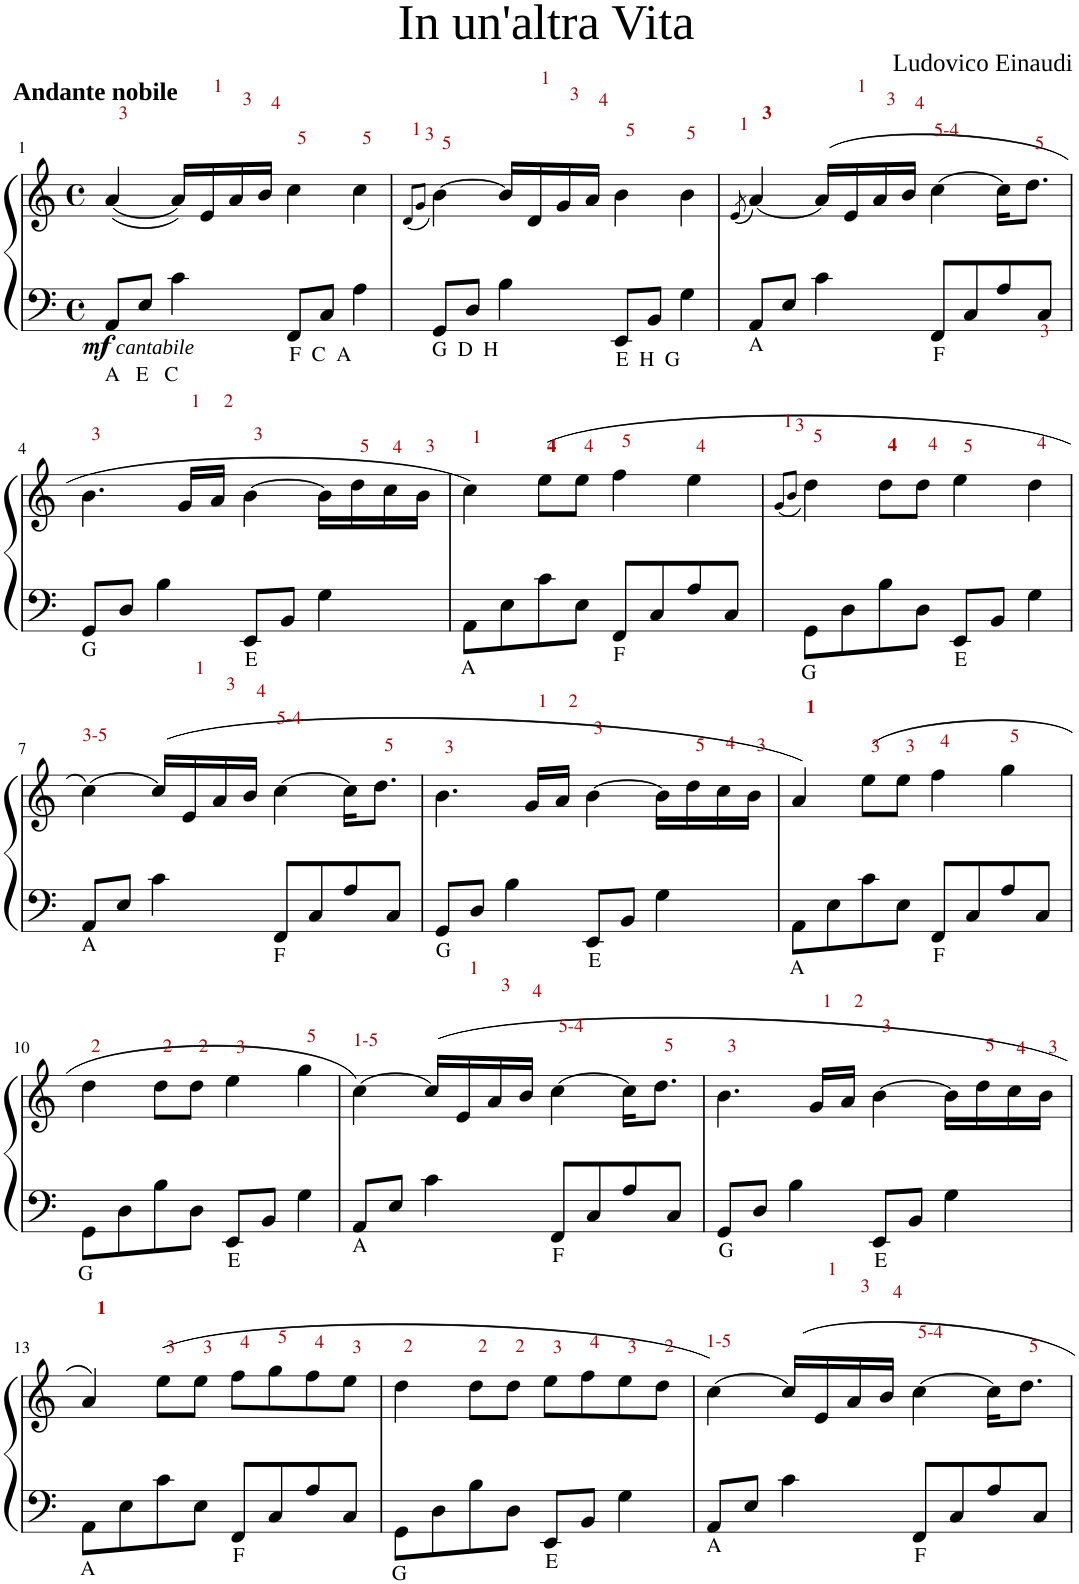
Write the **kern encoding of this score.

**kern	**kern	**dynam
*part1	*part1	*part1
*staff2	*staff1	*staff1/2
*I"Piano	*	*
*I'Pno	*	*
*clefF4	*clefG2	*
*k[]	*k[]	*
*M4/4	*M4/4	*
*met(c)	*met(c)	*
=1	=1	=1
!	!LO:TX:a:B:t=Andante nobile	!
!LO:TX:b:t=A   E   C	!	!
!	!	!LO:DY:b=2
!	!	!LO:DY:n=1:b=2
8AA/L	([4a/	mf other-dynamics
8E/J	.	.
4c\	16a/LL])	.
.	16e/	.
.	16a/	.
.	16b/JJ	.
!LO:TX:b:t=F  C  A	!	!
8FF/L	4cc\	.
8C/J	.	.
4A\	4cc\	.
=2	=2	=2
.	(8qd/L	.
.	8qg/J	.
!LO:TX:b:t=G  D  H	!	!
8GG/L	[4b\)	.
8D/J	.	.
4B\	16b/LL]	.
.	16d/	.
.	16g/	.
.	16a/JJ	.
!LO:TX:b:t=E  H  G	!	!
8EE/L	4b\	.
8BB/J	.	.
4G\	4b\	.
=3	=3	=3
.	(8qe/	.
!LO:TX:b:t=A	!	!
8AA/L	[4a/)	.
8E/J	.	.
4c\	(16a/LL]	.
.	16e/	.
.	16a/	.
.	16b/JJ	.
!LO:TX:b:t=F	!	!
8FF/L	[4cc\	.
8C/	.	.
8A/	16cc\KL]	.
.	8.dd\J	.
8C/J	.	.
!!LO:LB:g=z
=4	=4	=4
!LO:TX:b:t=G	!	!
8GG/L	4.b\	.
8D/J	.	.
4B\	.	.
.	16g/LL	.
.	16a/JJ	.
!LO:TX:b:t=E	!	!
8EE/L	[4b\	.
8BB/J	.	.
4G\	16b\LL]	.
.	16dd\	.
.	16cc\	.
.	16b\JJ	.
=5	=5	=5
!LO:TX:b:t=A	!	!
8AA\L	4cc\)	.
8E\	.	.
8c\	(8ee\L	.
8E\J	8ee\J	.
!LO:TX:b:t=F	!	!
8FF/L	4ff\	.
8C/	.	.
8A/	4ee\	.
8C/J	.	.
=6	=6	=6
.	(8qg/L	.
.	8qb/J	.
!LO:TX:b:t=G	!	!
8GG\L	4dd\)	.
8D\	.	.
8B\	8dd\L	.
8D\J	8dd\J	.
!LO:TX:b:t=E	!	!
8EE/L	4ee\	.
8BB/J	.	.
4G\	4dd\	.
!!LO:LB:g=z
=7	=7	=7
!LO:TX:b:t=A	!	!
8AA/L	[4cc\)	.
8E/J	.	.
4c\	(16cc/LL]	.
.	16e/	.
.	16a/	.
.	16b/JJ	.
!LO:TX:b:t=F	!	!
8FF/L	[4cc\	.
8C/	.	.
8A/	16cc\KL]	.
.	8.dd\J	.
8C/J	.	.
=8	=8	=8
!LO:TX:b:t=G	!	!
8GG/L	4.b\	.
8D/J	.	.
4B\	.	.
.	16g/LL	.
.	16a/JJ	.
!LO:TX:b:t=E	!	!
8EE/L	[4b\	.
8BB/J	.	.
4G\	16b\LL]	.
.	16dd\	.
.	16cc\	.
.	16b\JJ	.
=9	=9	=9
!LO:TX:b:t=A	!	!
8AA\L	4a/)	.
8E\	.	.
8c\	(8ee\L	.
8E\J	8ee\J	.
!LO:TX:b:t=F	!	!
8FF/L	4ff\	.
8C/	.	.
8A/	4gg\	.
8C/J	.	.
!!LO:LB:g=z
=10	=10	=10
!LO:TX:b:t=G	!	!
8GG\L	4dd\	.
8D\	.	.
8B\	8dd\L	.
8D\J	8dd\J	.
!LO:TX:b:t=E	!	!
8EE/L	4ee\	.
8BB/J	.	.
4G\	4gg\	.
=11	=11	=11
!LO:TX:b:t=A	!	!
8AA/L	[4cc\)	.
8E/J	.	.
4c\	(16cc/LL]	.
.	16e/	.
.	16a/	.
.	16b/JJ	.
!LO:TX:b:t=F	!	!
8FF/L	[4cc\	.
8C/	.	.
8A/	16cc\KL]	.
.	8.dd\J	.
8C/J	.	.
=12	=12	=12
!LO:TX:b:t=G	!	!
8GG/L	4.b\	.
8D/J	.	.
4B\	.	.
.	16g/LL	.
.	16a/JJ	.
!LO:TX:b:t=E	!	!
8EE/L	[4b\	.
8BB/J	.	.
4G\	16b\LL]	.
.	16dd\	.
.	16cc\	.
.	16b\JJ	.
!!LO:LB:g=z
=13	=13	=13
!LO:TX:b:t=A	!	!
8AA\L	4a/)	.
8E\	.	.
8c\	(8ee\L	.
8E\J	8ee\J	.
!LO:TX:b:t=F	!	!
8FF/L	8ff\L	.
8C/	8gg\	.
8A/	8ff\	.
8C/J	8ee\J	.
=14	=14	=14
!LO:TX:b:t=G	!	!
8GG\L	4dd\	.
8D\	.	.
8B\	8dd\L	.
8D\J	8dd\J	.
!LO:TX:b:t=E	!	!
8EE/L	8ee\L	.
8BB/J	8ff\	.
4G\	8ee\	.
.	8dd\J	.
=15	=15	=15
!LO:TX:b:t=A	!	!
8AA/L	[4cc\)	.
8E/J	.	.
4c\	16cc/LL]	.
.	16e/	.
.	16a/	.
.	16b/JJ	.
!LO:TX:b:t=F	!	!
8FF/L	[4cc\	.
8C/	.	.
8A/	16cc\KL]	.
.	8.dd\J	.
8C/J	.	.
=	=	=
*-	*-	*-
